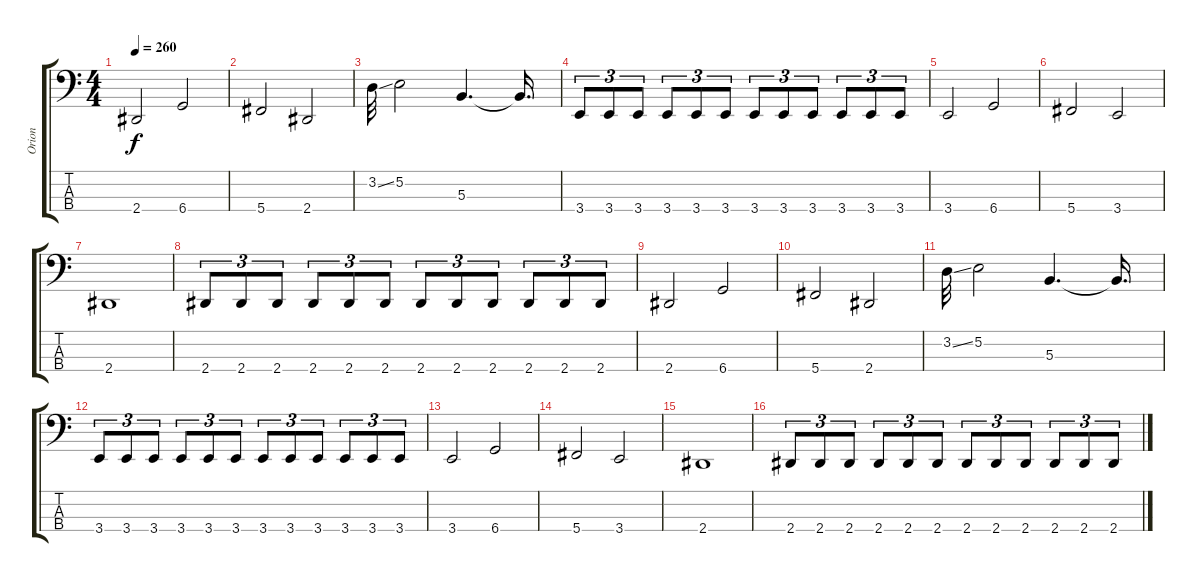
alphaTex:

\track ("Orion" "Orion") {instrument electricbassfinger}
\staff {score tabs}
\tuning (E2 B1 Gb1 Db1) {hide}
\ts (4 4)
\tempo 260
\clef f4
\ks c
2.4.2{dy f} 6.4.2 |
5.4.2 2.4.2 |
3.2{ss}.32 5.2.2 5.3.4{d} 5.3{t}.16{d} |
3.4.8{tu (3 2)} 3.4.8{tu (3 2)} 3.4.8{tu (3 2)} 3.4.8{tu (3 2)} 3.4.8{tu (3 2)} 3.4.8{tu (3 2)} 3.4.8{tu (3 2)} 3.4.8{tu (3 2)} 3.4.8{tu (3 2)} 3.4.8{tu (3 2)} 3.4.8{tu (3 2)} 3.4.8{tu (3 2)} |
3.4.2 6.4.2 |
5.4.2 3.4.2 |
2.4.1 |
2.4.8{tu (3 2)} 2.4.8{tu (3 2)} 2.4.8{tu (3 2)} 2.4.8{tu (3 2)} 2.4.8{tu (3 2)} 2.4.8{tu (3 2)} 2.4.8{tu (3 2)} 2.4.8{tu (3 2)} 2.4.8{tu (3 2)} 2.4.8{tu (3 2)} 2.4.8{tu (3 2)} 2.4.8{tu (3 2)} |
2.4.2 6.4.2 |
5.4.2 2.4.2 |
3.2{ss}.32 5.2.2 5.3.4{d} 5.3{t}.16{d} |
3.4.8{tu (3 2)} 3.4.8{tu (3 2)} 3.4.8{tu (3 2)} 3.4.8{tu (3 2)} 3.4.8{tu (3 2)} 3.4.8{tu (3 2)} 3.4.8{tu (3 2)} 3.4.8{tu (3 2)} 3.4.8{tu (3 2)} 3.4.8{tu (3 2)} 3.4.8{tu (3 2)} 3.4.8{tu (3 2)} |
3.4.2 6.4.2 |
5.4.2 3.4.2 |
2.4.1 |
2.4.8{tu (3 2)} 2.4.8{tu (3 2)} 2.4.8{tu (3 2)} 2.4.8{tu (3 2)} 2.4.8{tu (3 2)} 2.4.8{tu (3 2)} 2.4.8{tu (3 2)} 2.4.8{tu (3 2)} 2.4.8{tu (3 2)} 2.4.8{tu (3 2)} 2.4.8{tu (3 2)} 2.4.8{tu (3 2)}
